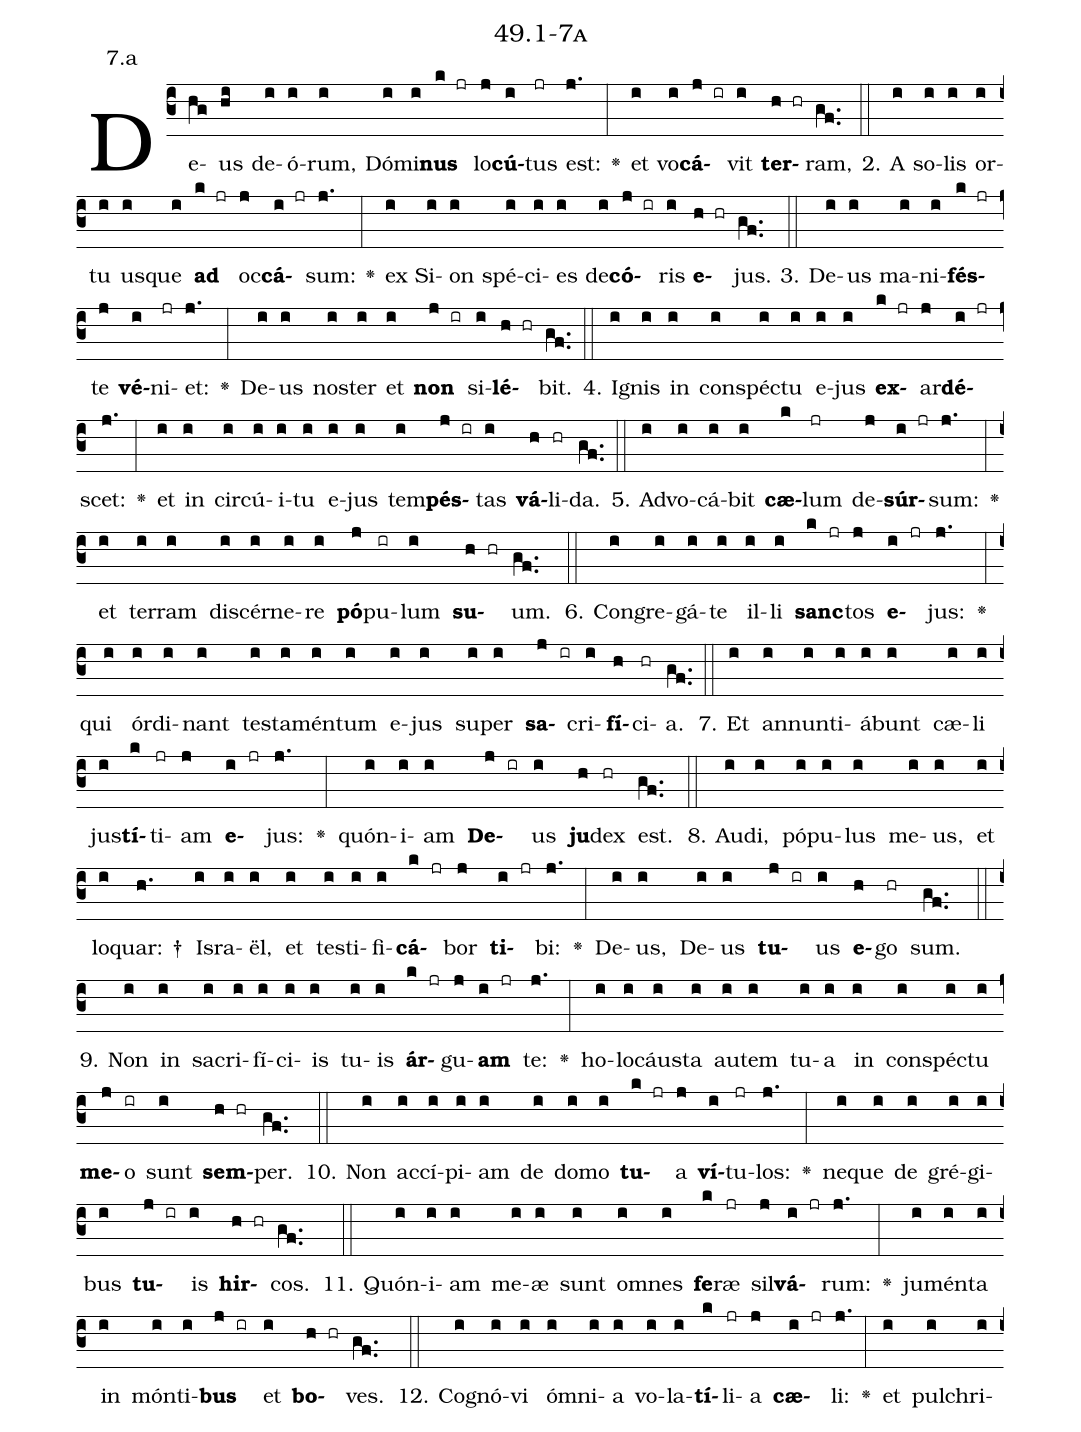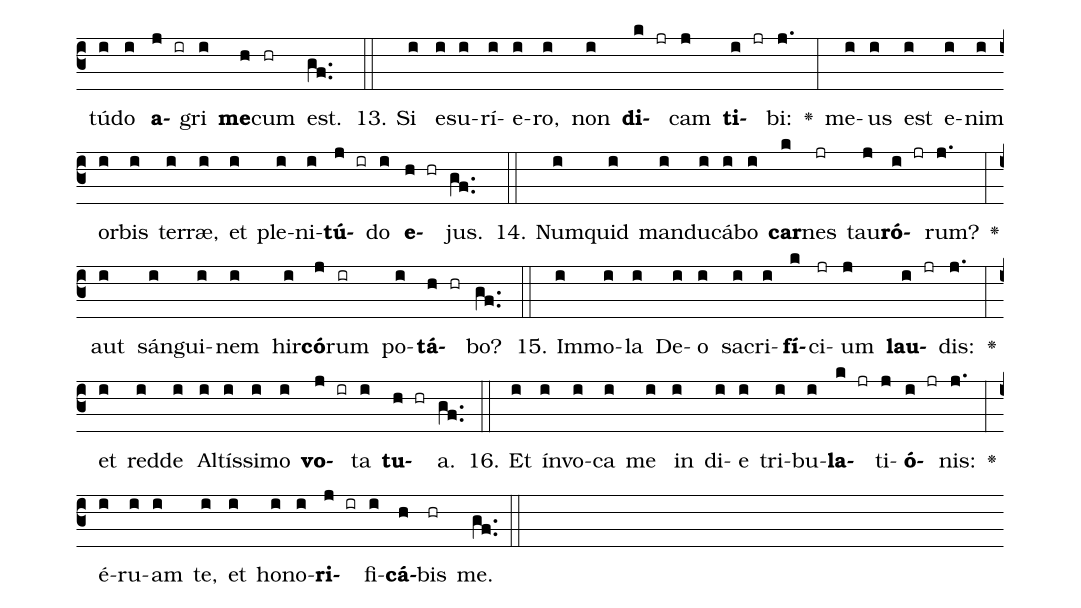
name: 49.1-7a;
annotation: 7.a;
%%
(c3)De(hg)us(hi) de(i)ó(i)rum,(i) Dó(i)mi(i)<b>nus</b>(k jr) lo(j)<b>cú</b>(i)tus(jr) est:(j.) <v>\greheightstar</v>(:) et(i) vo(i)<b>cá</b>(j ir)vit(i) <b>ter</b>(h hr)ram,(gf..) (::)
2. A(i) so(i)lis(i) or(i)tu(i) us(i)que(i) <b>ad</b>(k jr) oc(j)<b>cá</b>(i jr)sum:(j.) <v>\greheightstar</v>(:) ex(i) Si(i)on(i) spé(i)ci(i)es(i) de(i)<b>có</b>(j ir)ris(i) <b>e</b>(h hr)jus.(gf..) (::)
3. De(i)us(i) ma(i)ni(i)<b>fés</b>(k jr)te(j) <b>vé</b>(i)ni(jr)et:(j.) <v>\greheightstar</v>(:) De(i)us(i) nos(i)ter(i) et(i) <b>non</b>(j ir) si(i)<b>lé</b>(h hr)bit.(gf..) (::)
4. I(i)gnis(i) in(i) con(i)spéc(i)tu(i) e(i)jus(i) <b>ex</b>(k jr)ar(j)<b>dé</b>(i jr)scet:(j.) <v>\greheightstar</v>(:) et(i) in(i) cir(i)cú(i)i(i)tu(i) e(i)jus(i) tem(i)<b>pés</b>(j ir)tas(i) <b>vá</b>(h)li(hr)da.(gf..) (::)
5. Ad(i)vo(i)cá(i)bit(i) <b>cæ</b>(k)lum(jr) de(j)<b>súr</b>(i jr)sum:(j.) <v>\greheightstar</v>(:) et(i) ter(i)ram(i) di(i)scér(i)ne(i)re(i) <b>pó</b>(j)pu(ir)lum(i) <b>su</b>(h hr)um.(gf..) (::)
6. Con(i)gre(i)gá(i)te(i) il(i)li(i) <b>sanc</b>(k jr)tos(j) <b>e</b>(i jr)jus:(j.) <v>\greheightstar</v>(:) qui(i) ór(i)di(i)nant(i) tes(i)ta(i)mén(i)tum(i) e(i)jus(i) su(i)per(i) <b>sa</b>(j ir)cri(i)<b>fí</b>(h)ci(hr)a.(gf..) (::)
7. Et(i) an(i)nun(i)ti(i)á(i)bunt(i) cæ(i)li(i) jus(i)<b>tí</b>(k)ti(jr)am(j) <b>e</b>(i jr)jus:(j.) <v>\greheightstar</v>(:) quón(i)i(i)am(i) <b>De</b>(j ir)us(i) <b>ju</b>(h)dex(hr) est.(gf..) (::)
8. Au(i)di,(i) pó(i)pu(i)lus(i) me(i)us,(i) et(i) lo(i)quar: †(h.) Is(i)ra(i)ël,(i) et(i) tes(i)ti(i)fi(i)<b>cá</b>(k jr)bor(j) <b>ti</b>(i jr)bi:(j.) <v>\greheightstar</v>(:) De(i)us,(i) De(i)us(i) <b>tu</b>(j ir)us(i) <b>e</b>(h)go(hr) sum.(gf..) (::)
9. Non(i) in(i) sa(i)cri(i)fí(i)ci(i)is(i) tu(i)is(i) <b>ár</b>(k jr)gu(j)<b>am</b>(i jr) te:(j.) <v>\greheightstar</v>(:) ho(i)lo(i)cáus(i)ta(i) au(i)tem(i) tu(i)a(i) in(i) con(i)spéc(i)tu(i) <b>me</b>(j)o(ir) sunt(i) <b>sem</b>(h hr)per.(gf..) (::)
10. Non(i) ac(i)cí(i)pi(i)am(i) de(i) do(i)mo(i) <b>tu</b>(k jr)a(j) <b>ví</b>(i)tu(jr)los:(j.) <v>\greheightstar</v>(:) ne(i)que(i) de(i) gré(i)gi(i)bus(i) <b>tu</b>(j ir)is(i) <b>hir</b>(h hr)cos.(gf..) (::)
11. Quón(i)i(i)am(i) me(i)æ(i) sunt(i) om(i)nes(i) <b>fe</b>(k)ræ(jr) sil(j)<b>vá</b>(i jr)rum:(j.) <v>\greheightstar</v>(:) ju(i)mén(i)ta(i) in(i) món(i)ti(i)<b>bus</b>(j ir) et(i) <b>bo</b>(h hr)ves.(gf..) (::)
12. Co(i)gnó(i)vi(i) óm(i)ni(i)a(i) vo(i)la(i)<b>tí</b>(k)li(jr)a(j) <b>cæ</b>(i jr)li:(j.) <v>\greheightstar</v>(:) et(i) pul(i)chri(i)tú(i)do(i) <b>a</b>(j ir)gri(i) <b>me</b>(h)cum(hr) est.(gf..) (::)
13. Si(i) e(i)su(i)rí(i)e(i)ro,(i) non(i) <b>di</b>(k jr)cam(j) <b>ti</b>(i jr)bi:(j.) <v>\greheightstar</v>(:) me(i)us(i) est(i) e(i)nim(i) or(i)bis(i) ter(i)ræ,(i) et(i) ple(i)ni(i)<b>tú</b>(j ir)do(i) <b>e</b>(h hr)jus.(gf..) (::)
14. Num(i)quid(i) man(i)du(i)cá(i)bo(i) <b>car</b>(k)nes(jr) tau(j)<b>ró</b>(i jr)rum?(j.) <v>\greheightstar</v>(:) aut(i) sán(i)gui(i)nem(i) hir(i)<b>có</b>(j)rum(ir) po(i)<b>tá</b>(h hr)bo?(gf..) (::)
15. Im(i)mo(i)la(i) De(i)o(i) sa(i)cri(i)<b>fí</b>(k)ci(jr)um(j) <b>lau</b>(i jr)dis:(j.) <v>\greheightstar</v>(:) et(i) red(i)de(i) Al(i)tís(i)si(i)mo(i) <b>vo</b>(j ir)ta(i) <b>tu</b>(h hr)a.(gf..) (::)
16. Et(i) ín(i)vo(i)ca(i) me(i) in(i) di(i)e(i) tri(i)bu(i)<b>la</b>(k jr)ti(j)<b>ó</b>(i jr)nis:(j.) <v>\greheightstar</v>(:) é(i)ru(i)am(i) te,(i) et(i) ho(i)no(i)<b>ri</b>(j ir)fi(i)<b>cá</b>(h)bis(hr) me.(gf..) (::)
